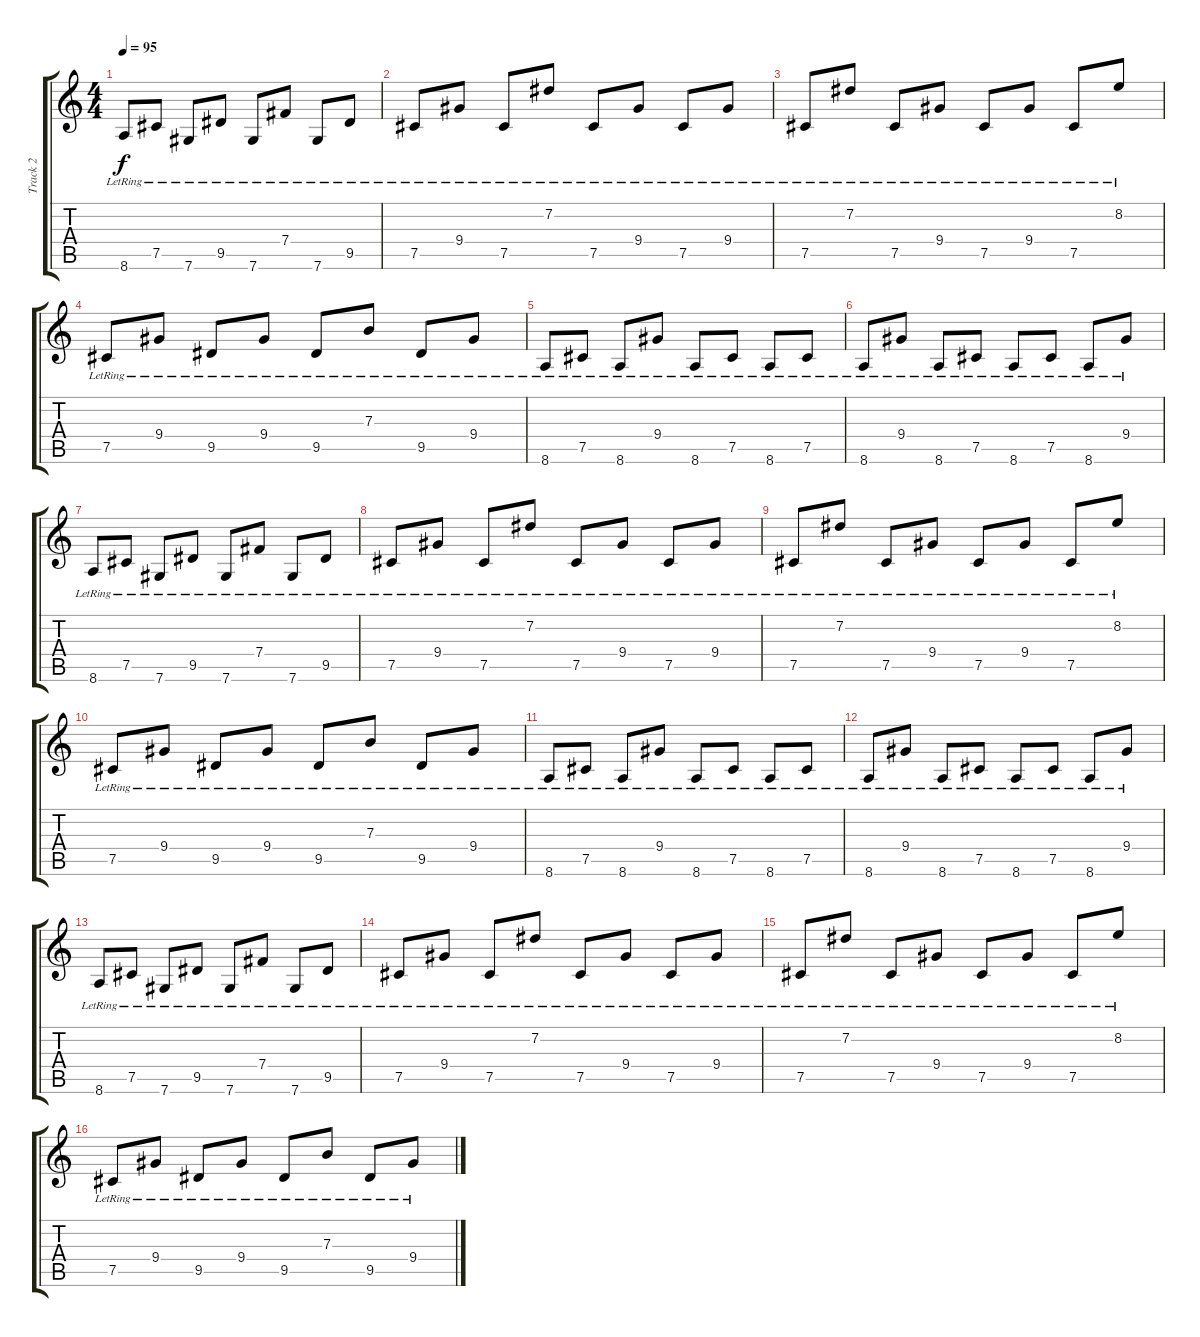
\track ("Track 2" "Track 2") {instrument overdrivenguitar}
\staff {score tabs}
\tuning (Db4 Ab3 E3 B2 Gb2 Db2) {hide}
\ts (4 4)
\tempo 95
\clef g2
\ks c
8.6{lr}.8{dy f} 7.5{lr}.8 7.6{lr}.8 9.5{lr}.8 7.6{lr}.8 7.4{lr}.8 7.6{lr}.8 9.5{lr}.8 |
7.5{lr}.8 9.4{lr}.8 7.5{lr}.8 7.2{lr}.8 7.5{lr}.8 9.4{lr}.8 7.5{lr}.8 9.4{lr}.8 |
7.5{lr}.8 7.2{lr}.8 7.5{lr}.8 9.4{lr}.8 7.5{lr}.8 9.4{lr}.8 7.5{lr}.8 8.2{lr}.8 |
7.5{lr}.8 9.4{lr}.8 9.5{lr}.8 9.4{lr}.8 9.5{lr}.8 7.3{lr}.8 9.5{lr}.8 9.4{lr}.8 |
8.6{lr}.8 7.5{lr}.8 8.6{lr}.8 9.4{lr}.8 8.6{lr}.8 7.5{lr}.8 8.6{lr}.8 7.5{lr}.8 |
8.6{lr}.8 9.4{lr}.8 8.6{lr}.8 7.5{lr}.8 8.6{lr}.8 7.5{lr}.8 8.6{lr}.8 9.4{lr}.8 |
8.6{lr}.8 7.5{lr}.8 7.6{lr}.8 9.5{lr}.8 7.6{lr}.8 7.4{lr}.8 7.6{lr}.8 9.5{lr}.8 |
7.5{lr}.8 9.4{lr}.8 7.5{lr}.8 7.2{lr}.8 7.5{lr}.8 9.4{lr}.8 7.5{lr}.8 9.4{lr}.8 |
7.5{lr}.8 7.2{lr}.8 7.5{lr}.8 9.4{lr}.8 7.5{lr}.8 9.4{lr}.8 7.5{lr}.8 8.2{lr}.8 |
7.5{lr}.8 9.4{lr}.8 9.5{lr}.8 9.4{lr}.8 9.5{lr}.8 7.3{lr}.8 9.5{lr}.8 9.4{lr}.8 |
8.6{lr}.8 7.5{lr}.8 8.6{lr}.8 9.4{lr}.8 8.6{lr}.8 7.5{lr}.8 8.6{lr}.8 7.5{lr}.8 |
8.6{lr}.8 9.4{lr}.8 8.6{lr}.8 7.5{lr}.8 8.6{lr}.8 7.5{lr}.8 8.6{lr}.8 9.4{lr}.8 |
8.6{lr}.8 7.5{lr}.8 7.6{lr}.8 9.5{lr}.8 7.6{lr}.8 7.4{lr}.8 7.6{lr}.8 9.5{lr}.8 |
7.5{lr}.8 9.4{lr}.8 7.5{lr}.8 7.2{lr}.8 7.5{lr}.8 9.4{lr}.8 7.5{lr}.8 9.4{lr}.8 |
7.5{lr}.8 7.2{lr}.8 7.5{lr}.8 9.4{lr}.8 7.5{lr}.8 9.4{lr}.8 7.5{lr}.8 8.2{lr}.8 |
7.5{lr}.8 9.4{lr}.8 9.5{lr}.8 9.4{lr}.8 9.5{lr}.8 7.3{lr}.8 9.5{lr}.8 9.4{lr}.8
